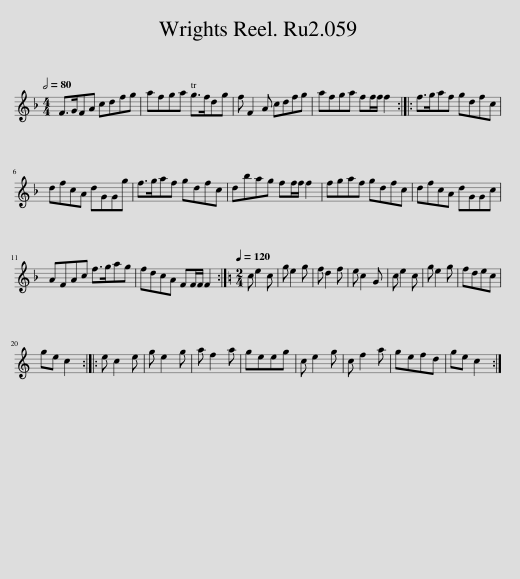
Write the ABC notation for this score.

X:1
L:1/8
Q:1/2=80
M:4/4
I:linebreak $
K:F
V:1 treble
V:1
 F>GFA cdfg | afga g>fdg | f F2 A cdfg | afga ff/f/ f2 :: f>gaf gdfc |$ %5
 dfcA dGGg | f>gaf gdfc | dbag ff/f/ f2 | fgaf gdfc | dfcA dGGc |$ %10
 AFAc f>gag | fdcA FF/F/ F2 :|[K:C][M:2/4][Q:1/4=120] c e2 c | g e2 g | f d2 f | %15
 e c2 G | c e2 c | g e2 g | fdec |$ ge c2 :: %20
 e c2 e | g e2 g | a f2 a | geeg | c e2 g | %25
 c f2 a | gefd | ge c2 :| %28
